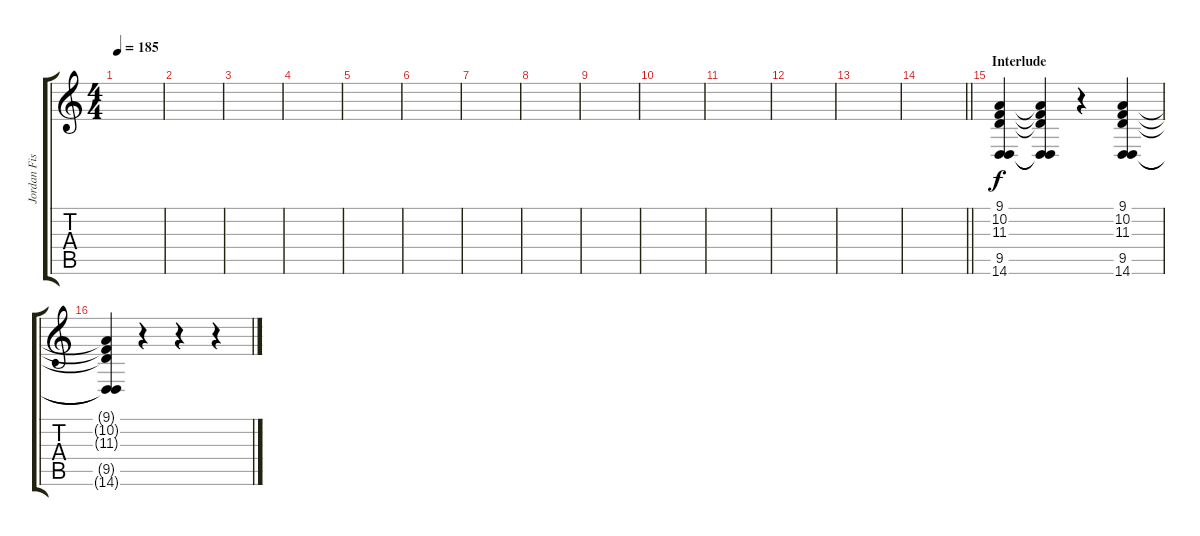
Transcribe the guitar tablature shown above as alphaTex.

\track ("Jordan Fish" "Jordan Fis") {instrument lead2sawtooth}
\staff {score tabs}
\tuning (C4 G3 Eb3 Bb2 F2 C2) {hide}
\ts (4 4)
\tempo 185
\clef g2
\ks c
|
|
|
|
|
|
|
|
|
|
|
|
|
\barLineRight lightlight
|
\section ("" "Interlude")
(9.1 10.2 11.3 9.5 14.6).4 (9.1{t} 10.2{t} 11.3{t} 9.5{t} 14.6{t}).4 r.4 (9.1 10.2 11.3 9.5 14.6).4 |
(9.1{t} 10.2{t} 11.3{t} 9.5{t} 14.6{t}).4 r.4 r.4 r.4
